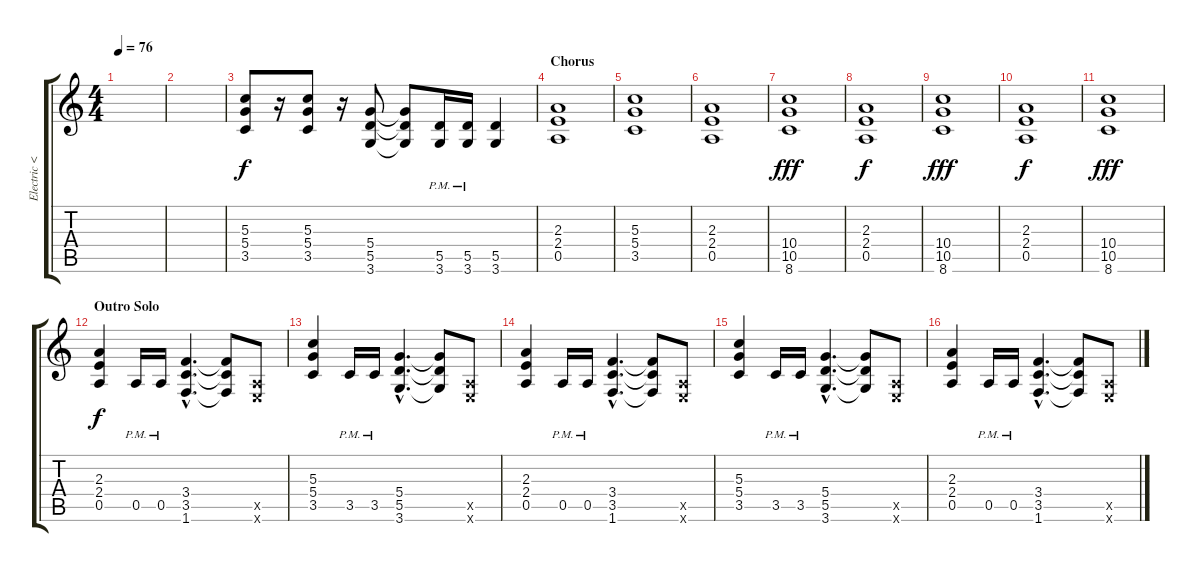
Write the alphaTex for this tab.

\track ("Electric <Rythm>" "Electric <") {instrument distortionguitar}
\staff {score tabs}
\tuning (E4 B3 G3 D3 A2 E2) {hide}
\ts (4 4)
\tempo 76
\clef g2
\ks c
|
|
(5.3 5.4 3.5).8 r.16 (5.3 5.4 3.5).8 r.16 (5.4 5.5 3.6).8 (5.4{t} 5.5{t} 3.6{t}).8 (5.5{pm} 3.6{pm}).16 (5.5{pm} 3.6{pm}).16 (5.5 3.6).4 |
\section ("" "Chorus")
(2.3 2.4 0.5).1 |
(5.3 5.4 3.5).1 |
(2.3 2.4 0.5).1 |
(10.4 10.5 8.6).1{dy fff} |
(2.3 2.4 0.5).1{dy f} |
(10.4 10.5 8.6).1{dy fff} |
(2.3 2.4 0.5).1{dy f} |
(10.4 10.5 8.6).1{dy fff} |
\section ("" "Outro Solo")
(2.3 2.4 0.5).4{dy f} 0.5{pm}.16 0.5{pm}.16 (3.4{hac} 3.5{hac} 1.6{hac}).4{d} (3.4{t} 3.5{t} 1.6{t}).8 (0.5{x} 0.6{x}).8 |
(5.3 5.4 3.5).4 3.5{pm}.16 3.5{pm}.16 (5.4{hac} 5.5{hac} 3.6{hac}).4{d} (5.4{t} 5.5{t} 3.6{t}).8 (0.5{x} 0.6{x}).8 |
(2.3 2.4 0.5).4 0.5{pm}.16 0.5{pm}.16 (3.4{hac} 3.5{hac} 1.6{hac}).4{d} (3.4{t} 3.5{t} 1.6{t}).8 (0.5{x} 0.6{x}).8 |
(5.3 5.4 3.5).4 3.5{pm}.16 3.5{pm}.16 (5.4{hac} 5.5{hac} 3.6{hac}).4{d} (5.4{t} 5.5{t} 3.6{t}).8 (0.5{x} 0.6{x}).8 |
\section ("" "")
(2.3 2.4 0.5).4 0.5{pm}.16 0.5{pm}.16 (3.4{hac} 3.5{hac} 1.6{hac}).4{d} (3.4{t} 3.5{t} 1.6{t}).8 (0.5{x} 0.6{x}).8
